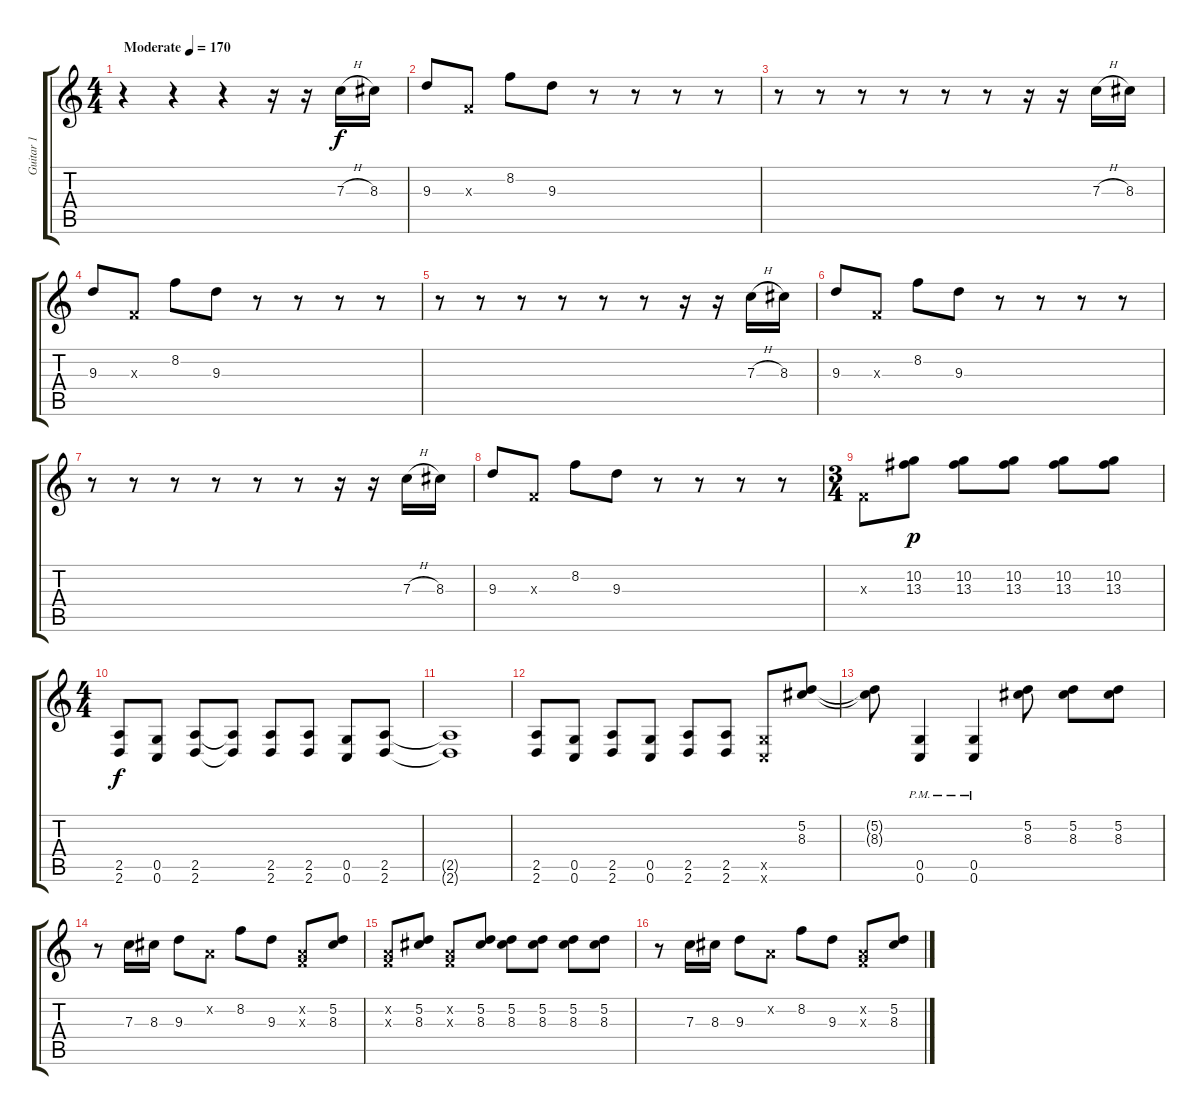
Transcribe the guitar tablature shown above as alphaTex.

\track ("Guitar 1" "Guitar 1") {instrument distortionguitar}
\staff {score tabs}
\tuning (D4 A3 F3 C3 G2 C2) {hide}
\ts (4 4)
\tempo (170 "Moderate")
\clef g2
\ks c
r.4{dy f instrument distortionguitar} r.4 r.4 r.16 r.16 7.3{h}.16 8.3.16 |
9.3.8 0.3{x}.8 8.2.8 9.3.8 r.8 r.8 r.8 r.8 |
r.8 r.8 r.8 r.8 r.8 r.8 r.16 r.16 7.3{h}.16 8.3.16 |
9.3.8 0.3{x}.8 8.2.8 9.3.8 r.8 r.8 r.8 r.8 |
r.8 r.8 r.8 r.8 r.8 r.8 r.16 r.16 7.3{h}.16 8.3.16 |
9.3.8 0.3{x}.8 8.2.8 9.3.8 r.8 r.8 r.8 r.8 |
r.8 r.8 r.8 r.8 r.8 r.8 r.16 r.16 7.3{h}.16 8.3.16 |
9.3.8 0.3{x}.8 8.2.8 9.3.8 r.8 r.8 r.8 r.8 |
\ts (3 4)
0.3{x}.8 (10.2 13.3).8{dy p} (10.2 13.3).8 (10.2 13.3).8 (10.2 13.3).8 (10.2 13.3).8 |
\ts (4 4)
(2.5 2.6).8{dy f} (0.5 0.6).8 (2.5 2.6).8 (2.5{t} 2.6{t}).8 (2.5 2.6).8 (2.5 2.6).8 (0.5 0.6).8 (2.5 2.6).8 |
(2.5{t} 2.6{t}).1 |
(2.5 2.6).8 (0.5 0.6).8 (2.5 2.6).8 (0.5 0.6).8 (2.5 2.6).8 (2.5 2.6).8 (0.5{x} 0.6{x}).8 (5.2 8.3).8 |
(5.2{t} 8.3{t}).8 (0.5{pm} 0.6{pm}).4 (0.5{pm} 0.6{pm}).4 (5.2 8.3).8 (5.2 8.3).8 (5.2 8.3).8 |
r.8 7.3.16 8.3.16 9.3.8 0.2{x}.8 8.2.8 9.3.8 (0.2{x} 0.3{x}).8 (5.2 8.3).8 |
(0.2{x} 0.3{x}).8 (5.2 8.3).8 (0.2{x} 0.3{x}).8 (5.2 8.3).8 (5.2 8.3).8 (5.2 8.3).8 (5.2 8.3).8 (5.2 8.3).8 |
r.8 7.3.16 8.3.16 9.3.8 0.2{x}.8 8.2.8 9.3.8 (0.2{x} 0.3{x}).8 (5.2 8.3).8
